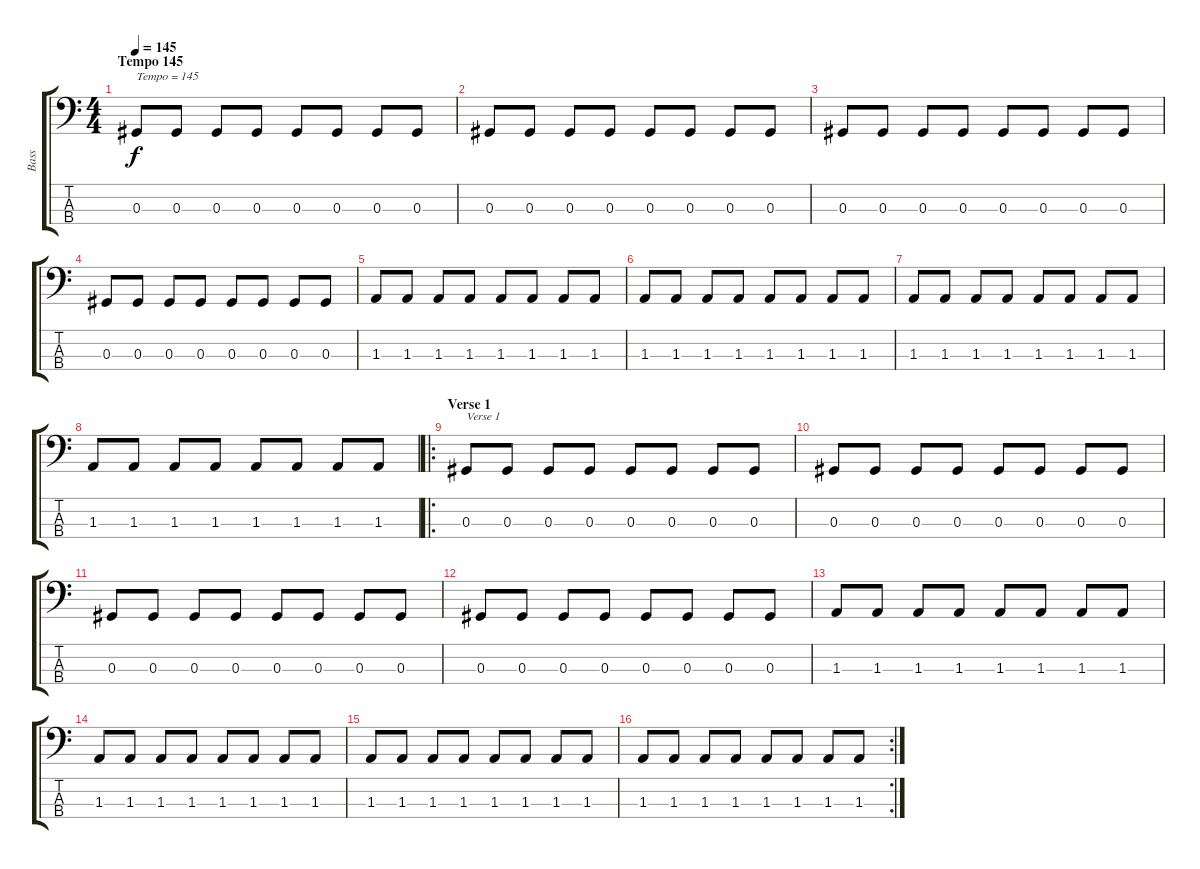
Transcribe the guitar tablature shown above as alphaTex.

\track ("Bass" "Bass") {instrument electricbasspick}
\staff {score tabs}
\tuning (Gb2 Db2 Ab1 Eb1) {hide}
\ts (4 4)
\section ("" "Tempo 145")
\tempo 145
\clef f4
\ks c
0.3.8{txt "Tempo = 145" dy f instrument electricbasspick} 0.3.8 0.3.8 0.3.8 0.3.8 0.3.8 0.3.8 0.3.8 |
0.3.8 0.3.8 0.3.8 0.3.8 0.3.8 0.3.8 0.3.8 0.3.8 |
0.3.8 0.3.8 0.3.8 0.3.8 0.3.8 0.3.8 0.3.8 0.3.8 |
0.3.8 0.3.8 0.3.8 0.3.8 0.3.8 0.3.8 0.3.8 0.3.8 |
1.3.8 1.3.8 1.3.8 1.3.8 1.3.8 1.3.8 1.3.8 1.3.8 |
1.3.8 1.3.8 1.3.8 1.3.8 1.3.8 1.3.8 1.3.8 1.3.8 |
1.3.8 1.3.8 1.3.8 1.3.8 1.3.8 1.3.8 1.3.8 1.3.8 |
1.3.8 1.3.8 1.3.8 1.3.8 1.3.8 1.3.8 1.3.8 1.3.8 |
\ro
\section ("" "Verse 1")
0.3.8{txt "Verse 1"} 0.3.8 0.3.8 0.3.8 0.3.8 0.3.8 0.3.8 0.3.8 |
0.3.8 0.3.8 0.3.8 0.3.8 0.3.8 0.3.8 0.3.8 0.3.8 |
0.3.8 0.3.8 0.3.8 0.3.8 0.3.8 0.3.8 0.3.8 0.3.8 |
0.3.8 0.3.8 0.3.8 0.3.8 0.3.8 0.3.8 0.3.8 0.3.8 |
1.3.8 1.3.8 1.3.8 1.3.8 1.3.8 1.3.8 1.3.8 1.3.8 |
1.3.8 1.3.8 1.3.8 1.3.8 1.3.8 1.3.8 1.3.8 1.3.8 |
1.3.8 1.3.8 1.3.8 1.3.8 1.3.8 1.3.8 1.3.8 1.3.8 |
\rc 2
1.3.8 1.3.8 1.3.8 1.3.8 1.3.8 1.3.8 1.3.8 1.3.8
